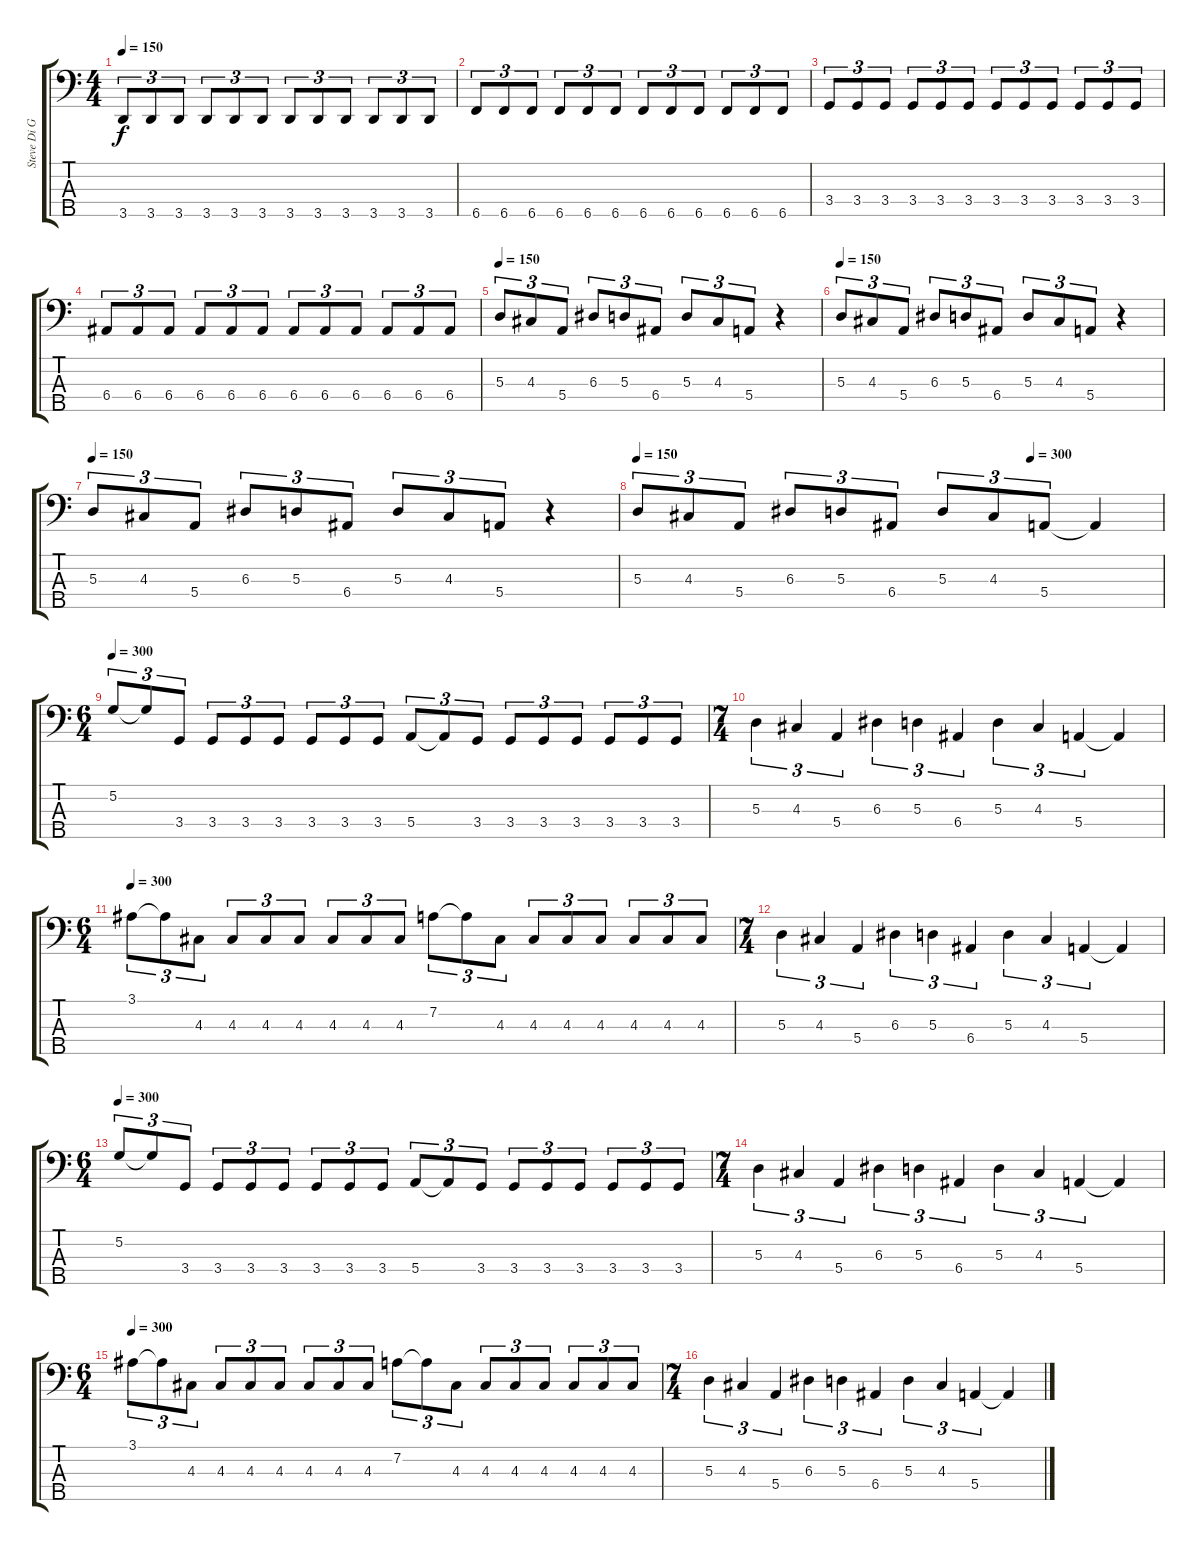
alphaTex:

\track ("Steve Di Giorgio" "Steve Di G") {instrument fretlessbass}
\staff {score tabs}
\tuning (G2 D2 A1 E1 B0) {hide}
\ts (4 4)
\tempo 150
\clef f4
\ks c
3.5.8{tu (3 2) dy f} 3.5.8{tu (3 2)} 3.5.8{tu (3 2)} 3.5.8{tu (3 2)} 3.5.8{tu (3 2)} 3.5.8{tu (3 2)} 3.5.8{tu (3 2)} 3.5.8{tu (3 2)} 3.5.8{tu (3 2)} 3.5.8{tu (3 2)} 3.5.8{tu (3 2)} 3.5.8{tu (3 2)} |
6.5.8{tu (3 2)} 6.5.8{tu (3 2)} 6.5.8{tu (3 2)} 6.5.8{tu (3 2)} 6.5.8{tu (3 2)} 6.5.8{tu (3 2)} 6.5.8{tu (3 2)} 6.5.8{tu (3 2)} 6.5.8{tu (3 2)} 6.5.8{tu (3 2)} 6.5.8{tu (3 2)} 6.5.8{tu (3 2)} |
3.4.8{tu (3 2)} 3.4.8{tu (3 2)} 3.4.8{tu (3 2)} 3.4.8{tu (3 2)} 3.4.8{tu (3 2)} 3.4.8{tu (3 2)} 3.4.8{tu (3 2)} 3.4.8{tu (3 2)} 3.4.8{tu (3 2)} 3.4.8{tu (3 2)} 3.4.8{tu (3 2)} 3.4.8{tu (3 2)} |
6.4.8{tu (3 2)} 6.4.8{tu (3 2)} 6.4.8{tu (3 2)} 6.4.8{tu (3 2)} 6.4.8{tu (3 2)} 6.4.8{tu (3 2)} 6.4.8{tu (3 2)} 6.4.8{tu (3 2)} 6.4.8{tu (3 2)} 6.4.8{tu (3 2)} 6.4.8{tu (3 2)} 6.4.8{tu (3 2)} |
\tempo 150
5.3.8{tu (3 2)} 4.3.8{tu (3 2)} 5.4.8{tu (3 2)} 6.3.8{tu (3 2)} 5.3.8{tu (3 2)} 6.4.8{tu (3 2)} 5.3.8{tu (3 2)} 4.3.8{tu (3 2)} 5.4.8{tu (3 2)} r.4 |
\tempo 150
5.3.8{tu (3 2)} 4.3.8{tu (3 2)} 5.4.8{tu (3 2)} 6.3.8{tu (3 2)} 5.3.8{tu (3 2)} 6.4.8{tu (3 2)} 5.3.8{tu (3 2)} 4.3.8{tu (3 2)} 5.4.8{tu (3 2)} r.4 |
\tempo 150
5.3.8{tu (3 2)} 4.3.8{tu (3 2)} 5.4.8{tu (3 2)} 6.3.8{tu (3 2)} 5.3.8{tu (3 2)} 6.4.8{tu (3 2)} 5.3.8{tu (3 2)} 4.3.8{tu (3 2)} 5.4.8{tu (3 2)} r.4 |
\tempo 150
\tempo (300 0.75)
5.3.8{tu (3 2)} 4.3.8{tu (3 2)} 5.4.8{tu (3 2)} 6.3.8{tu (3 2)} 5.3.8{tu (3 2)} 6.4.8{tu (3 2)} 5.3.8{tu (3 2)} 4.3.8{tu (3 2)} 5.4.8{tu (3 2)} 5.4{t}.4 |
\ts (6 4)
\tempo 300
5.2.8{tu (3 2)} 5.2{t}.8{tu (3 2)} 3.4.8{tu (3 2)} 3.4.8{tu (3 2)} 3.4.8{tu (3 2)} 3.4.8{tu (3 2)} 3.4.8{tu (3 2)} 3.4.8{tu (3 2)} 3.4.8{tu (3 2)} 5.4.8{tu (3 2)} 5.4{t}.8{tu (3 2)} 3.4.8{tu (3 2)} 3.4.8{tu (3 2)} 3.4.8{tu (3 2)} 3.4.8{tu (3 2)} 3.4.8{tu (3 2)} 3.4.8{tu (3 2)} 3.4.8{tu (3 2)} |
\ts (7 4)
5.3.4{tu (3 2)} 4.3.4{tu (3 2)} 5.4.4{tu (3 2)} 6.3.4{tu (3 2)} 5.3.4{tu (3 2)} 6.4.4{tu (3 2)} 5.3.4{tu (3 2)} 4.3.4{tu (3 2)} 5.4.4{tu (3 2)} 5.4{t}.4 |
\ts (6 4)
\tempo 300
3.1.8{tu (3 2)} 3.1{t}.8{tu (3 2)} 4.3.8{tu (3 2)} 4.3.8{tu (3 2)} 4.3.8{tu (3 2)} 4.3.8{tu (3 2)} 4.3.8{tu (3 2)} 4.3.8{tu (3 2)} 4.3.8{tu (3 2)} 7.2.8{tu (3 2)} 7.2{t}.8{tu (3 2)} 4.3.8{tu (3 2)} 4.3.8{tu (3 2)} 4.3.8{tu (3 2)} 4.3.8{tu (3 2)} 4.3.8{tu (3 2)} 4.3.8{tu (3 2)} 4.3.8{tu (3 2)} |
\ts (7 4)
5.3.4{tu (3 2)} 4.3.4{tu (3 2)} 5.4.4{tu (3 2)} 6.3.4{tu (3 2)} 5.3.4{tu (3 2)} 6.4.4{tu (3 2)} 5.3.4{tu (3 2)} 4.3.4{tu (3 2)} 5.4.4{tu (3 2)} 5.4{t}.4 |
\ts (6 4)
\tempo 300
5.2.8{tu (3 2)} 5.2{t}.8{tu (3 2)} 3.4.8{tu (3 2)} 3.4.8{tu (3 2)} 3.4.8{tu (3 2)} 3.4.8{tu (3 2)} 3.4.8{tu (3 2)} 3.4.8{tu (3 2)} 3.4.8{tu (3 2)} 5.4.8{tu (3 2)} 5.4{t}.8{tu (3 2)} 3.4.8{tu (3 2)} 3.4.8{tu (3 2)} 3.4.8{tu (3 2)} 3.4.8{tu (3 2)} 3.4.8{tu (3 2)} 3.4.8{tu (3 2)} 3.4.8{tu (3 2)} |
\ts (7 4)
5.3.4{tu (3 2)} 4.3.4{tu (3 2)} 5.4.4{tu (3 2)} 6.3.4{tu (3 2)} 5.3.4{tu (3 2)} 6.4.4{tu (3 2)} 5.3.4{tu (3 2)} 4.3.4{tu (3 2)} 5.4.4{tu (3 2)} 5.4{t}.4 |
\ts (6 4)
\tempo 300
3.1.8{tu (3 2)} 3.1{t}.8{tu (3 2)} 4.3.8{tu (3 2)} 4.3.8{tu (3 2)} 4.3.8{tu (3 2)} 4.3.8{tu (3 2)} 4.3.8{tu (3 2)} 4.3.8{tu (3 2)} 4.3.8{tu (3 2)} 7.2.8{tu (3 2)} 7.2{t}.8{tu (3 2)} 4.3.8{tu (3 2)} 4.3.8{tu (3 2)} 4.3.8{tu (3 2)} 4.3.8{tu (3 2)} 4.3.8{tu (3 2)} 4.3.8{tu (3 2)} 4.3.8{tu (3 2)} |
\ts (7 4)
5.3.4{tu (3 2)} 4.3.4{tu (3 2)} 5.4.4{tu (3 2)} 6.3.4{tu (3 2)} 5.3.4{tu (3 2)} 6.4.4{tu (3 2)} 5.3.4{tu (3 2)} 4.3.4{tu (3 2)} 5.4.4{tu (3 2)} 5.4{t}.4
